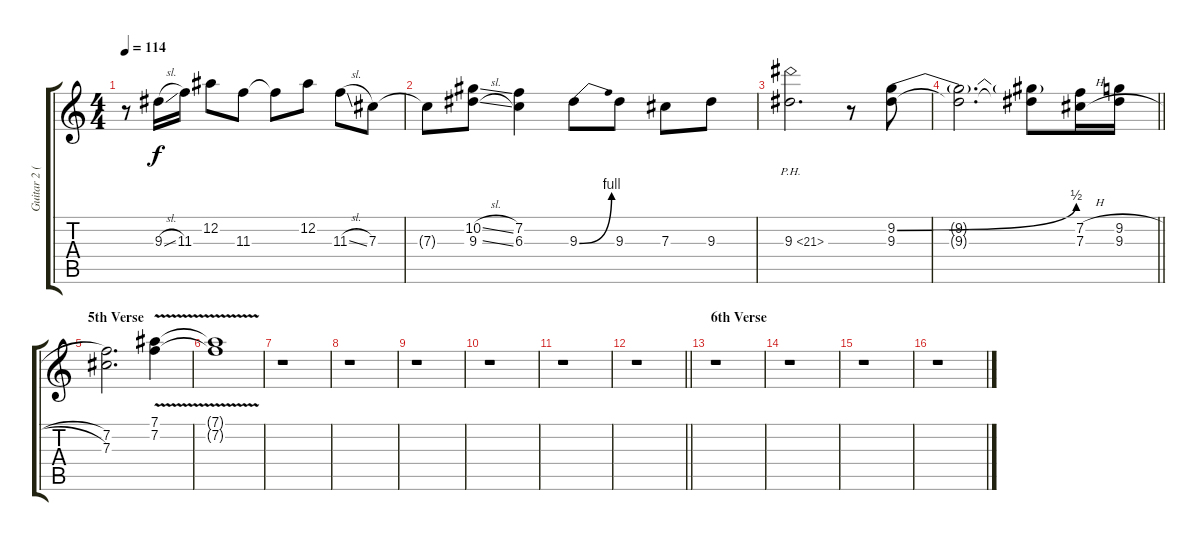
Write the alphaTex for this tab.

\track ("Guitar 2 (Jerry)" "Guitar 2 (") {instrument overdrivenguitar}
\staff {score tabs}
\tuning (Eb4 Bb3 Gb3 Db3 Ab2 Eb2) {hide}
\ts (4 4)
\tempo 114
\clef g2
\ks c
r.8{dy f} 9.3{sl}.16 11.3.16 12.2.8 11.3.8 11.3{t}.8 12.2.8 11.3{sl}.8 7.3.8 |
7.3{t}.8 (10.2{sl} 9.3{sl}).8 (7.2 6.3).4 9.3{be (bend 0 0 60 4)}.8 9.3.8 7.3.8 9.3.8 |
9.3{ph 12}.2{d} r.8 (9.2{be (bend 0 0 60 2)} 9.3).8 |
\barLineRight lightlight
(9.2{t} 9.3{t}).2{d} (9.2{t} 9.3{t}).8 (7.2{h} 7.3{h}).16 (9.2{h} 9.3{h}).16 |
\section ("" "5th Verse")
(7.2 7.3).2{d} (7.1{v} 7.2{v}).4 |
(7.1{t} 7.2{t}).1 |
r.1 |
r.1 |
r.1 |
r.1 |
r.1 |
\barLineRight lightlight
r.1 |
\section ("" "6th Verse")
r.1 |
r.1 |
r.1 |
r.1
